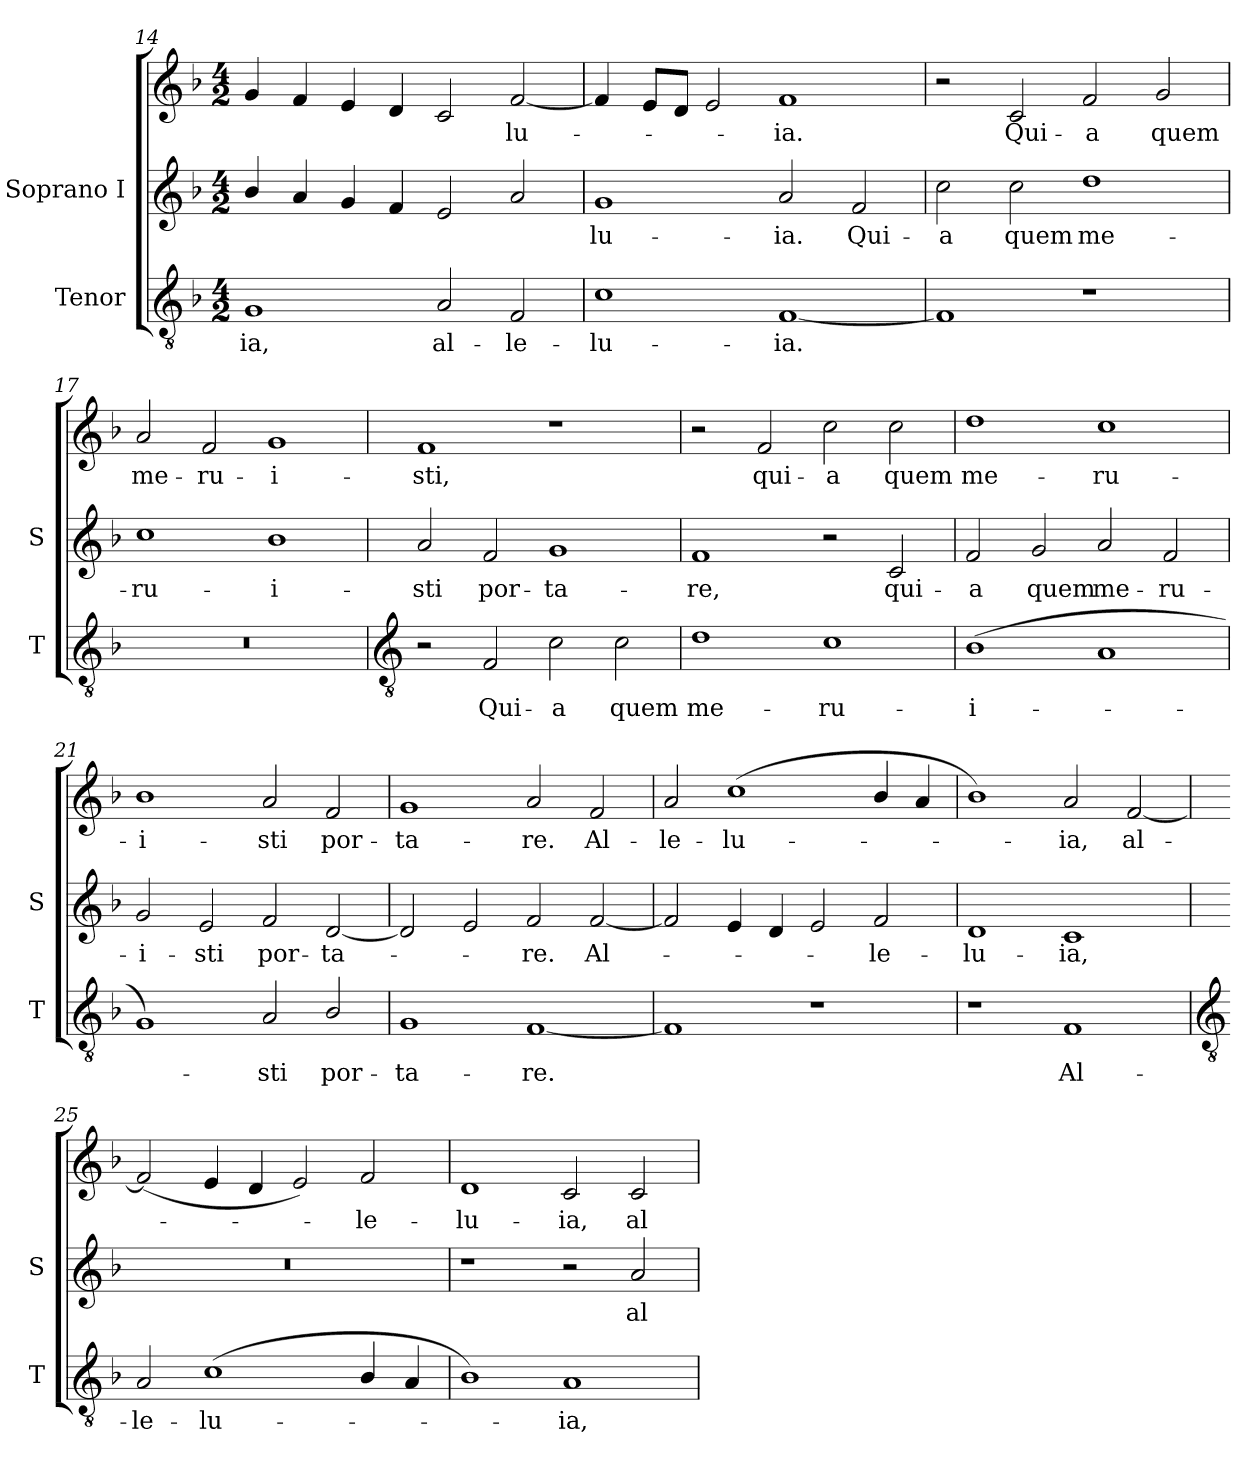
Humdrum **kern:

**kern	**text	**kern	**text	**kern	**text
*part2	*part2	*part1	*part1	*part1	*part1
*staff3	*staff3	*staff2	*staff2	*staff1	*staff1
*I"Tenor	*	*I"Soprano I	*	*	*
*I'T	*	*I'S	*	*	*
*clefGv2	*	*clefG2	*	*clefG2	*
*k[b-]	*	*k[b-]	*	*k[b-]	*
*F:	*	*F:	*	*F:	*
*M4/2	*	*M4/2	*	*M4/2	*
=14	=14	=14	=14	=14	=14
!	!LO:LY:b	!	!	!	!
1G	-ia,	4b-/	.	4g	.
.	.	4a	.	4f	.
.	.	4g	.	4e	.
.	.	4f	.	4d	.
!	!LO:LY:b	!	!	!	!
2A	al-	2e	.	2c	.
!	!LO:LY:b	!	!	!	!LO:LY:b
2F	-le-	2a	.	[2f	lu-
=15	=15	=15	=15	=15	=15
!	!LO:LY:b	!	!LO:LY:b	!	!
1c	-lu-	1g	lu-	4f]	.
.	.	.	.	8eL	.
.	.	.	.	8dJ	.
.	.	.	.	(2e	.
!	!LO:LY:b	!	!LO:LY:b	!	!LO:LY:b
[1F	-ia.	2a	-ia.	1f	ia.
!	!	!	!LO:LY:b	!	!
.	.	2f	Qui-	.	.
=16	=16	=16	=16	=16	=16
!	!	!	!LO:LY:b	!	!
1F]	.	2cc	a	2r	.
!	!	!	!LO:LY:b	!	!LO:LY:b
.	.	2cc	quem	2c	-Qui-
!	!	!	!LO:LY:b	!	!LO:LY:b
1r	.	1dd	me-	2f	-a
!	!	!	!	!	!LO:LY:b
.	.	.	.	2g	quem
=17	=17	=17	=17	=17	=17
!	!	!	!LO:LY:b	!	!LO:LY:b
0r	.	1cc	-ru-	2a	-me-
!	!	!	!	!	!LO:LY:b
.	.	.	.	2f	-ru-
!	!	!	!LO:LY:b	!	!LO:LY:b
.	.	1b-	-i-	1g	-i-
!!LO:LB:g=z
=18	=18	=18	=18	=18	=18
*clefGv2	*	*	*	*	*
!	!	!	!LO:LY:b	!	!LO:LY:b
2r	.	2a	sti	1f	-sti,
!	!LO:LY:b	!	!LO:LY:b	!	!
2F	Qui-	2f	por-	.	.
!	!LO:LY:b	!	!LO:LY:b	!	!
2c	-a	1g	-ta-	1r	.
!	!LO:LY:b	!	!	!	!
2c	quem	.	.	.	.
=19	=19	=19	=19	=19	=19
!	!LO:LY:b	!	!LO:LY:b	!	!
1d	me-	1f	re,	2r	.
!	!	!	!	!	!LO:LY:b
.	.	.	.	2f	-qui-
!	!LO:LY:b	!	!	!	!LO:LY:b
1c	-ru-	2r	.	2cc	-a
!	!	!	!LO:LY:b	!	!LO:LY:b
.	.	2c	qui-	2cc	quem
=20	=20	=20	=20	=20	=20
!	!LO:LY:b	!	!LO:LY:b	!	!LO:LY:b
(<1B-	-i-	2f	-a	1dd	-me-
!	!	!	!LO:LY:b	!	!
.	.	2g	quem	.	.
!	!	!	!LO:LY:b	!	!LO:LY:b
1A	.	2a	me-	1cc	-ru-
!	!	!	!LO:LY:b	!	!
.	.	2f	-ru-	.	.
=21	=21	=21	=21	=21	=21
!	!	!	!LO:LY:b	!	!LO:LY:b
1G)	.	2g	-i-	1b-	-i-
!	!	!	!LO:LY:b	!	!
.	.	2e	-sti	.	.
!	!LO:LY:b	!	!LO:LY:b	!	!LO:LY:b
2A	sti	2f	por-	2a	-sti
!	!LO:LY:b	!	!LO:LY:b	!	!LO:LY:b
2B-/	por-	[2d	-ta-	2f	por-
=22	=22	=22	=22	=22	=22
!	!LO:LY:b	!	!	!	!LO:LY:b
1G	-ta-	2d]	.	1g	ta-
.	.	2e	.	.	.
!	!LO:LY:b	!	!LO:LY:b	!	!LO:LY:b
[1F	-re.	2f	-re.	2a	-re.
!	!	!	!LO:LY:b	!	!LO:LY:b
.	.	[2f	Al-	2f	Al-
=23	=23	=23	=23	=23	=23
!	!	!	!	!	!LO:LY:b
1F]	.	2f]	.	2a	le-
!	!	!	!	!	!LO:LY:b
.	.	4e	.	(<1cc	-lu-
.	.	4d	.	.	.
1r	.	2e	.	.	.
!	!	!	!LO:LY:b	!	!
.	.	2f	le-	4b-/	.
.	.	.	.	4a	.
=24	=24	=24	=24	=24	=24
!	!	!	!LO:LY:b	!	!
1r	.	1d	lu-	1b-/)	.
!	!LO:LY:b	!	!LO:LY:b	!	!LO:LY:b
1F	Al-	1c	-ia,	2a	-ia,
!	!	!	!	!	!LO:LY:b
.	.	.	.	[2f	al-
!!LO:LB:g=z
=25	=25	=25	=25	=25	=25
*clefGv2	*	*	*	*	*
!	!LO:LY:b	!	!	!	!
2A	-le-	0r	.	(<2f]	.
!	!LO:LY:b	!	!	!	!
(<1c	-lu-	.	.	4e	.
.	.	.	.	4d	.
.	.	.	.	2e)	.
!	!	!	!	!	!LO:LY:b
4B-/	.	.	.	2f	le-
4A	.	.	.	.	.
=26	=26	=26	=26	=26	=26
!	!	!	!	!	!LO:LY:b
1B-/)	.	1r	.	1d	-lu-
!	!LO:LY:b	!	!	!	!LO:LY:b
1A	ia,	2r	.	2c	-ia,
!	!	!	!LO:LY:b	!	!LO:LY:b
.	.	2a	-al-	2c	al-
=	=	=	=	=	=
*-	*-	*-	*-	*-	*-
